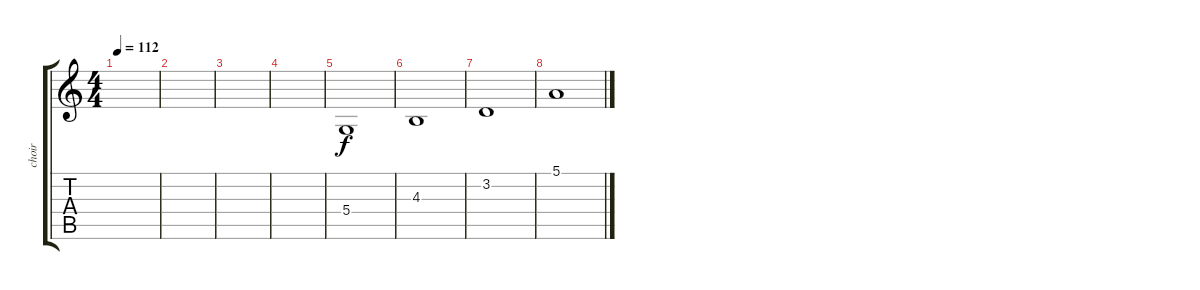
\track ("choir" "choir") {instrument choiraahs}
\staff {score tabs}
\tuning (E4 B3 G3 D3 A2 E2) {hide}
\ts (4 4)
\tempo 112
\clef g2
\ks c
|
|
|
|
5.4.1 |
4.3.1 |
3.2.1 |
5.1.1
